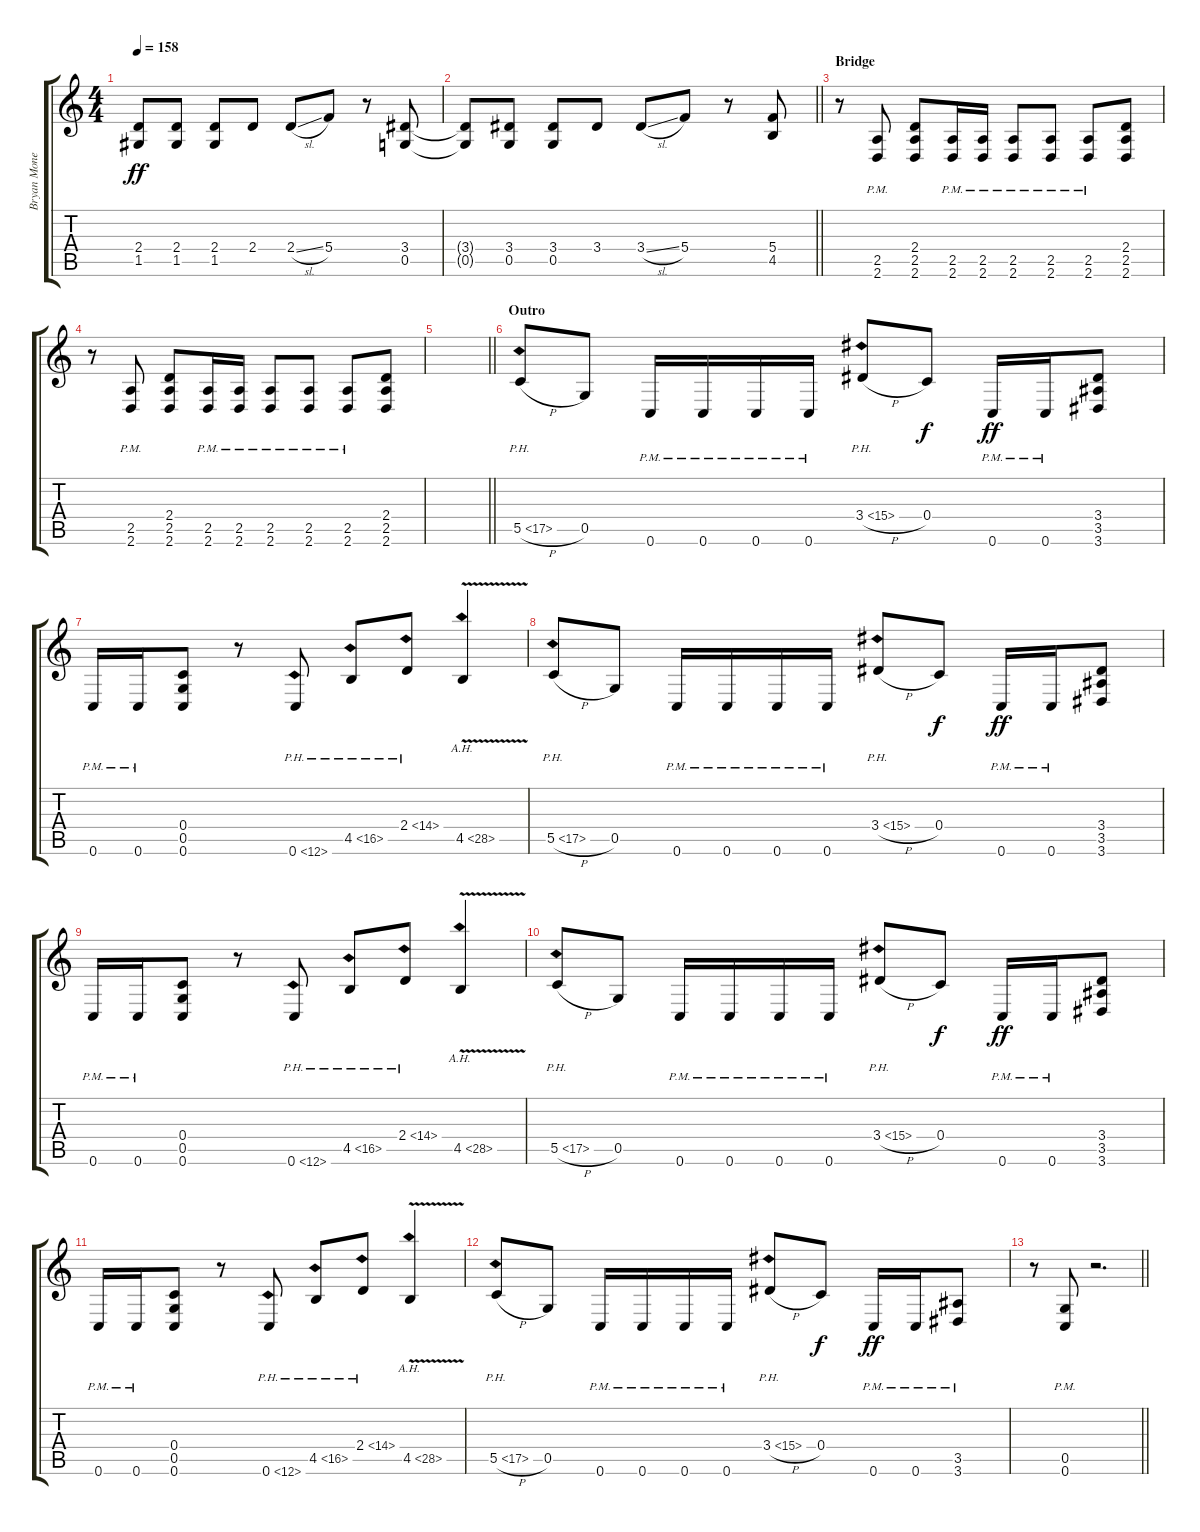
\track ("Bryan Money [Gtr.1]" "Bryan Mone") {instrument distortionguitar}
\staff {score tabs}
\tuning (D4 A3 F3 C3 G2 C2) {hide}
\ts (4 4)
\tempo 158
\clef g2
\ks c
(2.4{t} 1.5{t}).8{dy ff} (2.4 1.5).8 (2.4 1.5).8 2.4.8 2.4{sl}.8 5.4.8 r.8 (3.4 0.5).8 |
\barLineRight lightlight
(3.4{t} 0.5{t}).8 (3.4 0.5).8 (3.4 0.5).8 3.4.8 3.4{sl}.8 5.4.8 r.8 (5.4 4.5).8 |
\section ("" "Bridge")
r.8 (2.5{pm} 2.6{pm}).8 (2.4 2.5 2.6).8 (2.5{pm} 2.6{pm}).16 (2.5{pm} 2.6{pm}).16 (2.5{pm} 2.6{pm}).8 (2.5{pm} 2.6{pm}).8 (2.5{pm} 2.6{pm}).8 (2.4 2.5 2.6).8 |
r.8 (2.5{pm} 2.6{pm}).8 (2.4 2.5 2.6).8 (2.5{pm} 2.6{pm}).16 (2.5{pm} 2.6{pm}).16 (2.5{pm} 2.6{pm}).8 (2.5{pm} 2.6{pm}).8 (2.5{pm} 2.6{pm}).8 (2.4 2.5 2.6).8 |
\barLineRight lightlight
|
\section ("" "Outro")
5.5{ph 12 h}.8 0.5.8 0.6{pm}.16 0.6{pm}.16 0.6{pm}.16 0.6{pm}.16 3.4{ph 12 h}.8 0.4.8{dy f} 0.6{pm}.16{dy ff} 0.6{pm}.16 (3.4 3.5 3.6).8 |
0.6{pm}.16 0.6{pm}.16 (0.4 0.5 0.6).8 r.8 0.6{ph 12}.8 4.5{ph 12}.8 2.4{ph 12}.8 4.5{ah 24 v}.4 |
5.5{ph 12 h}.8 0.5.8 0.6{pm}.16 0.6{pm}.16 0.6{pm}.16 0.6{pm}.16 3.4{ph 12 h}.8 0.4.8{dy f} 0.6{pm}.16{dy ff} 0.6{pm}.16 (3.4 3.5 3.6).8 |
0.6{pm}.16 0.6{pm}.16 (0.4 0.5 0.6).8 r.8 0.6{ph 12}.8 4.5{ph 12}.8 2.4{ph 12}.8 4.5{ah 24 v}.4 |
5.5{ph 12 h}.8 0.5.8 0.6{pm}.16 0.6{pm}.16 0.6{pm}.16 0.6{pm}.16 3.4{ph 12 h}.8 0.4.8{dy f} 0.6{pm}.16{dy ff} 0.6{pm}.16 (3.4 3.5 3.6).8 |
0.6{pm}.16 0.6{pm}.16 (0.4 0.5 0.6).8 r.8 0.6{ph 12}.8 4.5{ph 12}.8 2.4{ph 12}.8 4.5{ah 24 v}.4 |
5.5{ph 12 h}.8 0.5.8 0.6{pm}.16 0.6{pm}.16 0.6{pm}.16 0.6{pm}.16 3.4{ph 12 h}.8 0.4.8{dy f} 0.6{pm}.16{dy ff} 0.6{pm}.16 (3.5{pm} 3.6{pm}).8 |
\barLineRight lightlight
r.8 (0.5{pm} 0.6{pm}).8 r.2{d}
